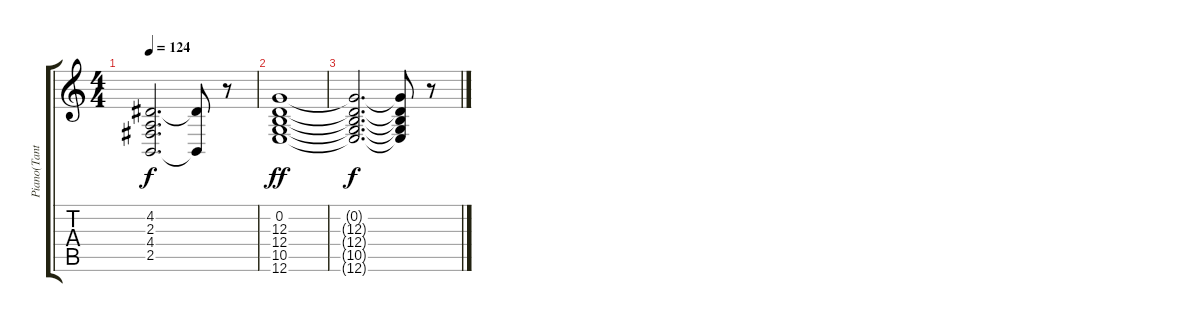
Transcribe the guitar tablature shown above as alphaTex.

\track ("Piano(Tantra)" "Piano(Tant") {instrument acousticgrandpiano}
\staff {score tabs}
\tuning (E4 B3 G3 D3 A2 E2) {hide}
\ts (4 4)
\tempo 124
\clef g2
\ks c
(4.2{t} 2.3{t} 4.4{t} 2.5{t}).2{d dy f} (4.2{t} 2.5{t}).8 r.8 |
(0.2 12.3 12.4 10.5 12.6).1{dy ff} |
(0.2{t} 12.3{t} 12.4{t} 10.5{t} 12.6{t}).2{d dy f} (0.2{t} 12.3{t} 12.4{t} 10.5{t} 12.6{t}).8 r.8
